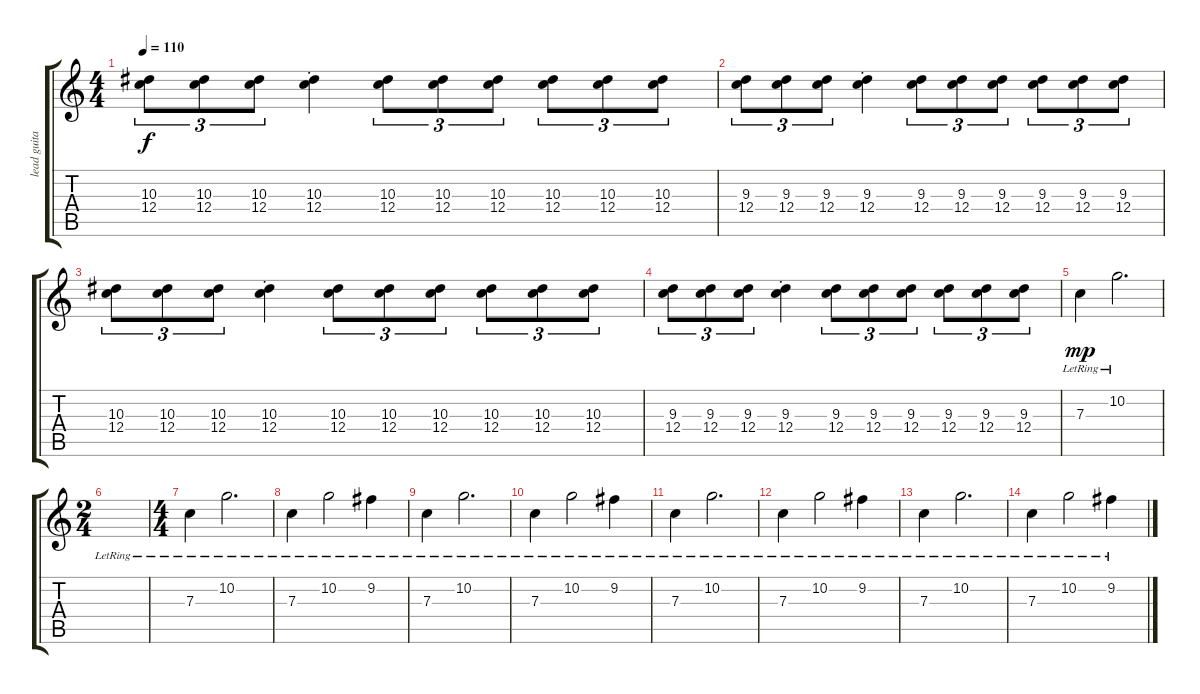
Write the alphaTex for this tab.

\track ("lead guitar" "lead guita") {instrument overdrivenguitar}
\staff {score tabs}
\tuning (D4 A3 F3 C3 G2 C2) {hide}
\ts (4 4)
\tempo 110
\clef g2
\ks c
(10.3 12.4).8{tu (3 2) dy f} (10.3 12.4).8{tu (3 2)} (10.3 12.4).8{tu (3 2)} (10.3{st} 12.4{st}).4 (10.3 12.4).8{tu (3 2)} (10.3 12.4).8{tu (3 2)} (10.3 12.4).8{tu (3 2)} (10.3 12.4).8{tu (3 2)} (10.3 12.4).8{tu (3 2)} (10.3 12.4).8{tu (3 2)} |
(9.3 12.4).8{tu (3 2)} (9.3 12.4).8{tu (3 2)} (9.3 12.4).8{tu (3 2)} (9.3{st} 12.4{st}).4 (9.3 12.4).8{tu (3 2)} (9.3 12.4).8{tu (3 2)} (9.3 12.4).8{tu (3 2)} (9.3 12.4).8{tu (3 2)} (9.3 12.4).8{tu (3 2)} (9.3 12.4).8{tu (3 2)} |
(10.3 12.4).8{tu (3 2)} (10.3 12.4).8{tu (3 2)} (10.3 12.4).8{tu (3 2)} (10.3{st} 12.4{st}).4 (10.3 12.4).8{tu (3 2)} (10.3 12.4).8{tu (3 2)} (10.3 12.4).8{tu (3 2)} (10.3 12.4).8{tu (3 2)} (10.3 12.4).8{tu (3 2)} (10.3 12.4).8{tu (3 2)} |
(9.3 12.4).8{tu (3 2)} (9.3 12.4).8{tu (3 2)} (9.3 12.4).8{tu (3 2)} (9.3{st} 12.4{st}).4 (9.3 12.4).8{tu (3 2)} (9.3 12.4).8{tu (3 2)} (9.3 12.4).8{tu (3 2)} (9.3 12.4).8{tu (3 2)} (9.3 12.4).8{tu (3 2)} (9.3 12.4).8{tu (3 2)} |
7.3{lr}.4{dy mp} 10.2{lr}.2{d} |
\ts (2 4)
|
\ts (4 4)
7.3{lr}.4 10.2{lr}.2{d} |
7.3{lr}.4 10.2{lr}.2 9.2{lr}.4 |
7.3{lr}.4 10.2{lr}.2{d} |
7.3{lr}.4 10.2{lr}.2 9.2{lr}.4 |
7.3{lr}.4 10.2{lr}.2{d} |
7.3{lr}.4 10.2{lr}.2 9.2{lr}.4 |
7.3{lr}.4 10.2{lr}.2{d} |
7.3{lr}.4 10.2{lr}.2 9.2{lr}.4
